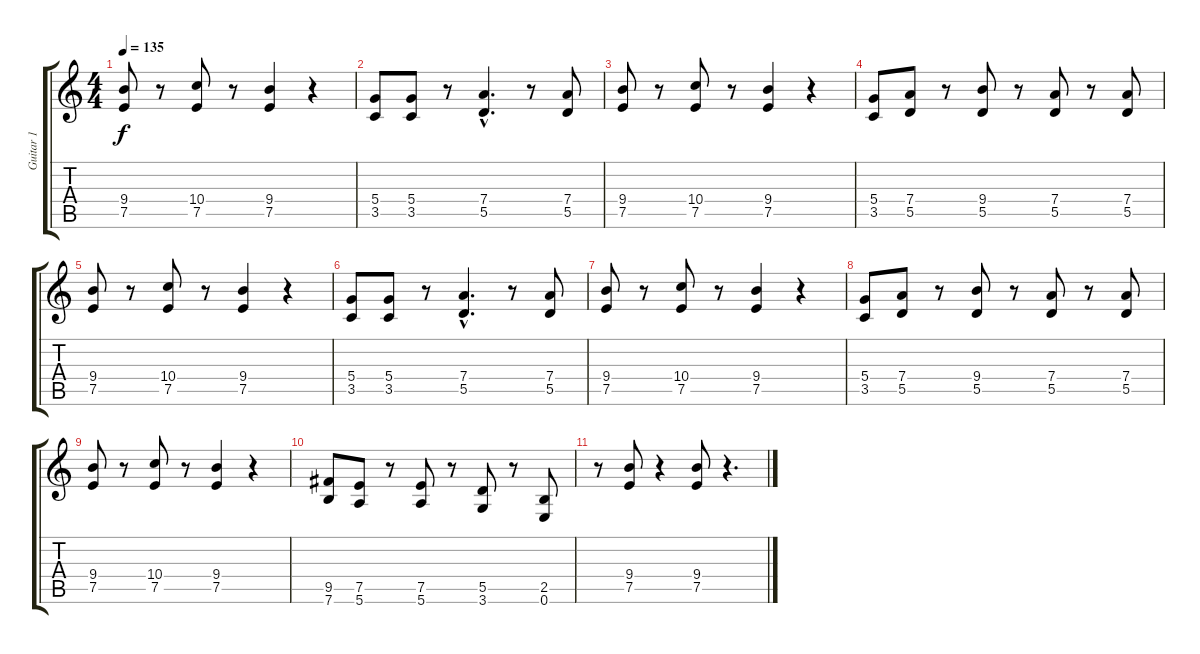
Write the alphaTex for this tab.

\track ("Guitar 1" "Guitar 1") {instrument distortionguitar}
\staff {score tabs}
\tuning (E4 B3 G3 D3 A2 E2) {hide}
\ts (4 4)
\tempo 135
\clef g2
\ks c
(9.4 7.5).8{dy f} r.8 (10.4 7.5).8 r.8 (9.4 7.5).4 r.4 |
(5.4 3.5).8 (5.4 3.5).8 r.8 (7.4{hac} 5.5{hac}).4{d} r.8 (7.4 5.5).8 |
(9.4 7.5).8 r.8 (10.4 7.5).8 r.8 (9.4 7.5).4 r.4 |
(5.4 3.5).8 (7.4 5.5).8 r.8 (9.4 5.5).8 r.8 (7.4 5.5).8 r.8 (7.4 5.5).8 |
(9.4 7.5).8 r.8 (10.4 7.5).8 r.8 (9.4 7.5).4 r.4 |
(5.4 3.5).8 (5.4 3.5).8 r.8 (7.4{hac} 5.5{hac}).4{d} r.8 (7.4 5.5).8 |
(9.4 7.5).8 r.8 (10.4 7.5).8 r.8 (9.4 7.5).4 r.4 |
(5.4 3.5).8 (7.4 5.5).8 r.8 (9.4 5.5).8 r.8 (7.4 5.5).8 r.8 (7.4 5.5).8 |
(9.4 7.5).8 r.8 (10.4 7.5).8 r.8 (9.4 7.5).4 r.4 |
(9.5 7.6).8 (7.5 5.6).8 r.8 (7.5 5.6).8 r.8 (5.5 3.6).8 r.8 (2.5 0.6).8 |
r.8 (9.4 7.5).8 r.4 (9.4 7.5).8 r.4{d}
